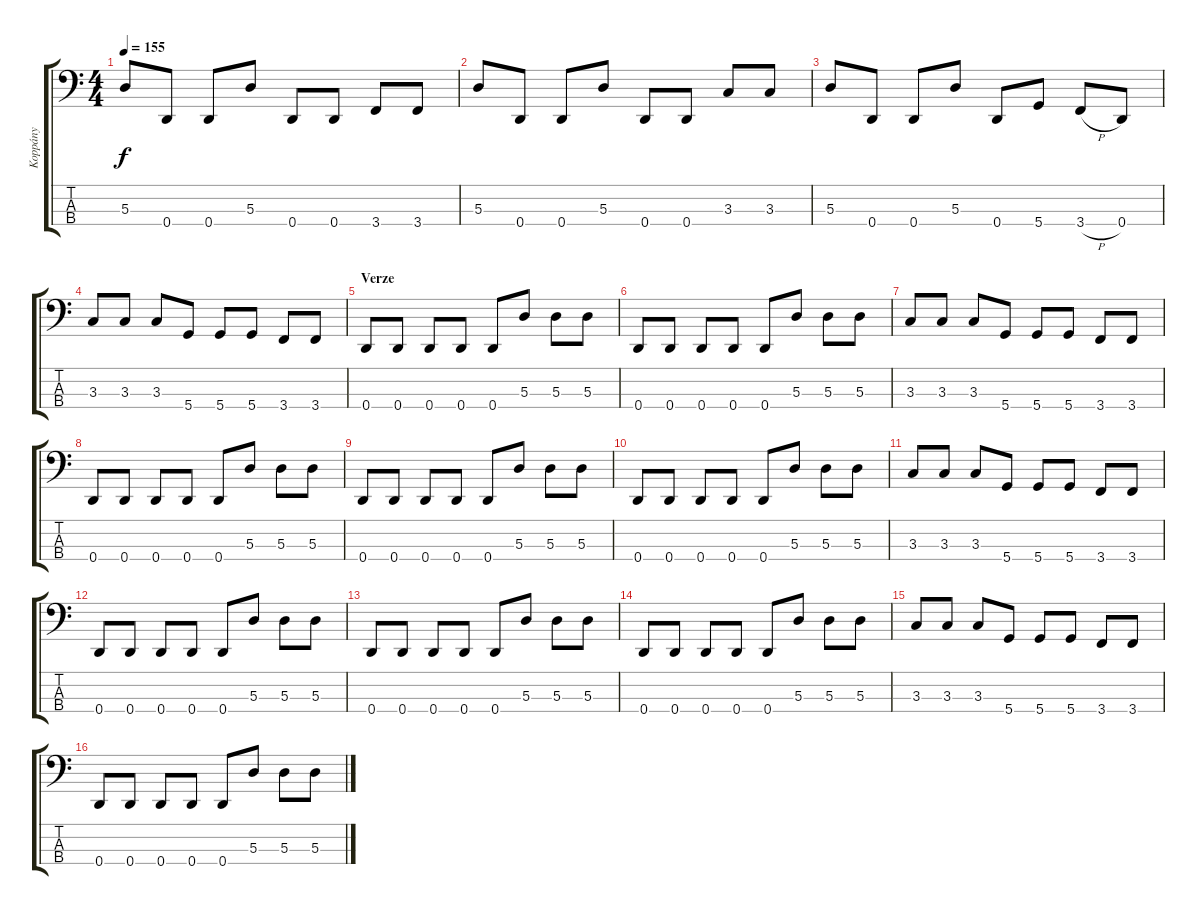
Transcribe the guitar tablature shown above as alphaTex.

\track ("Koppány" "Koppány") {instrument electricbasspick}
\staff {score tabs}
\tuning (G2 D2 A1 D1) {hide}
\ts (4 4)
\tempo 155
\clef f4
\ks c
5.3.8{dy f} 0.4.8 0.4.8 5.3.8 0.4.8 0.4.8 3.4.8 3.4.8 |
5.3.8 0.4.8 0.4.8 5.3.8 0.4.8 0.4.8 3.3.8 3.3.8 |
5.3.8 0.4.8 0.4.8 5.3.8 0.4.8 5.4.8 3.4{h}.8 0.4.8 |
3.3.8 3.3.8 3.3.8 5.4.8 5.4.8 5.4.8 3.4.8 3.4.8 |
\section ("" "Verze")
0.4.8 0.4.8 0.4.8 0.4.8 0.4.8 5.3.8 5.3.8 5.3.8 |
0.4.8 0.4.8 0.4.8 0.4.8 0.4.8 5.3.8 5.3.8 5.3.8 |
3.3.8 3.3.8 3.3.8 5.4.8 5.4.8 5.4.8 3.4.8 3.4.8 |
0.4.8 0.4.8 0.4.8 0.4.8 0.4.8 5.3.8 5.3.8 5.3.8 |
0.4.8 0.4.8 0.4.8 0.4.8 0.4.8 5.3.8 5.3.8 5.3.8 |
0.4.8 0.4.8 0.4.8 0.4.8 0.4.8 5.3.8 5.3.8 5.3.8 |
3.3.8 3.3.8 3.3.8 5.4.8 5.4.8 5.4.8 3.4.8 3.4.8 |
0.4.8 0.4.8 0.4.8 0.4.8 0.4.8 5.3.8 5.3.8 5.3.8 |
0.4.8 0.4.8 0.4.8 0.4.8 0.4.8 5.3.8 5.3.8 5.3.8 |
0.4.8 0.4.8 0.4.8 0.4.8 0.4.8 5.3.8 5.3.8 5.3.8 |
3.3.8 3.3.8 3.3.8 5.4.8 5.4.8 5.4.8 3.4.8 3.4.8 |
0.4.8 0.4.8 0.4.8 0.4.8 0.4.8 5.3.8 5.3.8 5.3.8
